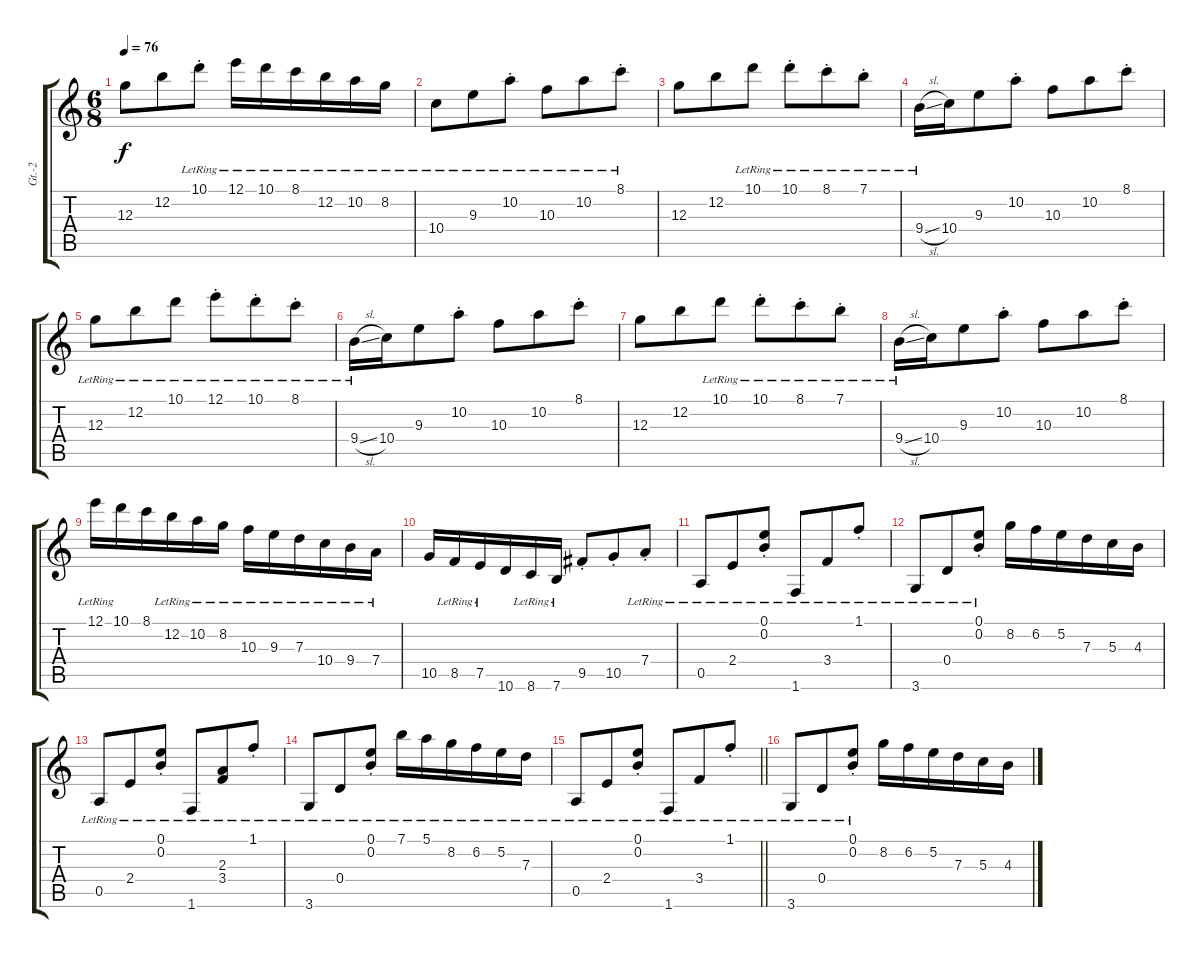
\track ("Gt.-2" "Gt.-2") {instrument acousticguitarsteel}
\staff {score tabs}
\tuning (E4 B3 G3 D3 A2 E2) {hide}
\ts (6 8)
\tempo 76
\clef g2
\ks c
12.3.8{dy f} 12.2.8 10.1{st lr}.8 12.1{lr}.16 10.1{lr}.16 8.1{lr}.16 12.2{lr}.16 10.2{lr}.16 8.2{lr}.16 |
10.4{lr}.8 9.3{lr}.8 10.2{st lr}.8 10.3{lr}.8 10.2{lr}.8 8.1{st lr}.8 |
12.3.8 12.2.8 10.1{lr}.8 10.1{st lr}.8 8.1{st lr}.8 7.1{st lr}.8 |
9.4{sl lr}.16 10.4.16 9.3.8 10.2{st}.8 10.3.8 10.2.8 8.1{st}.8 |
12.3{lr}.8 12.2{lr}.8 10.1{lr}.8 12.1{st lr}.8 10.1{st lr}.8 8.1{st lr}.8 |
9.4{sl lr}.16 10.4.16 9.3.8 10.2{st}.8 10.3.8 10.2.8 8.1{st}.8 |
12.3.8 12.2.8 10.1{lr}.8 10.1{st lr}.8 8.1{st lr}.8 7.1{st lr}.8 |
9.4{sl lr}.16 10.4.16 9.3.8 10.2{st}.8 10.3.8 10.2.8 8.1{st}.8 |
12.1{lr}.16 10.1{lr}.16 8.1.16 12.2{lr}.16 10.2{lr}.16 8.2{lr}.16 10.3{lr}.16 9.3{lr}.16 7.3{lr}.16 10.4{lr}.16 9.4{lr}.16 7.4{lr}.16 |
10.5.16 8.5{lr}.16 7.5{lr}.16 10.6.16 8.6{lr}.16 7.6{lr}.16 9.5{st}.8 10.5{st}.8 7.4{st lr}.8 |
0.5{lr}.8 2.4{lr}.8 (0.1{st lr} 0.2{st}).8 1.6{lr}.8 3.4{lr}.8 1.1{st lr}.8 |
3.6{lr}.8 0.4{lr}.8 (0.1{st lr} 0.2{st}).8 8.2.16 6.2.16 5.2.16 7.3.16 5.3.16 4.3.16 |
0.5{lr}.8 2.4{lr}.8 (0.1{st lr} 0.2{st}).8 1.6{lr}.8 (2.3 3.4{lr}).8 1.1{st lr}.8 |
3.6{lr}.8 0.4{lr}.8 (0.1{st lr} 0.2{st}).8 7.1{lr}.16 5.1{lr}.16 8.2{lr}.16 6.2{lr}.16 5.2{lr}.16 7.3{lr}.16 |
\barLineRight lightlight
0.5{lr}.8 2.4{lr}.8 (0.1{st lr} 0.2{st}).8 1.6{lr}.8 3.4{lr}.8 1.1{st lr}.8 |
3.6{lr}.8 0.4{lr}.8 (0.1{st lr} 0.2{st}).8 8.2.16 6.2.16 5.2.16 7.3.16 5.3.16 4.3.16
